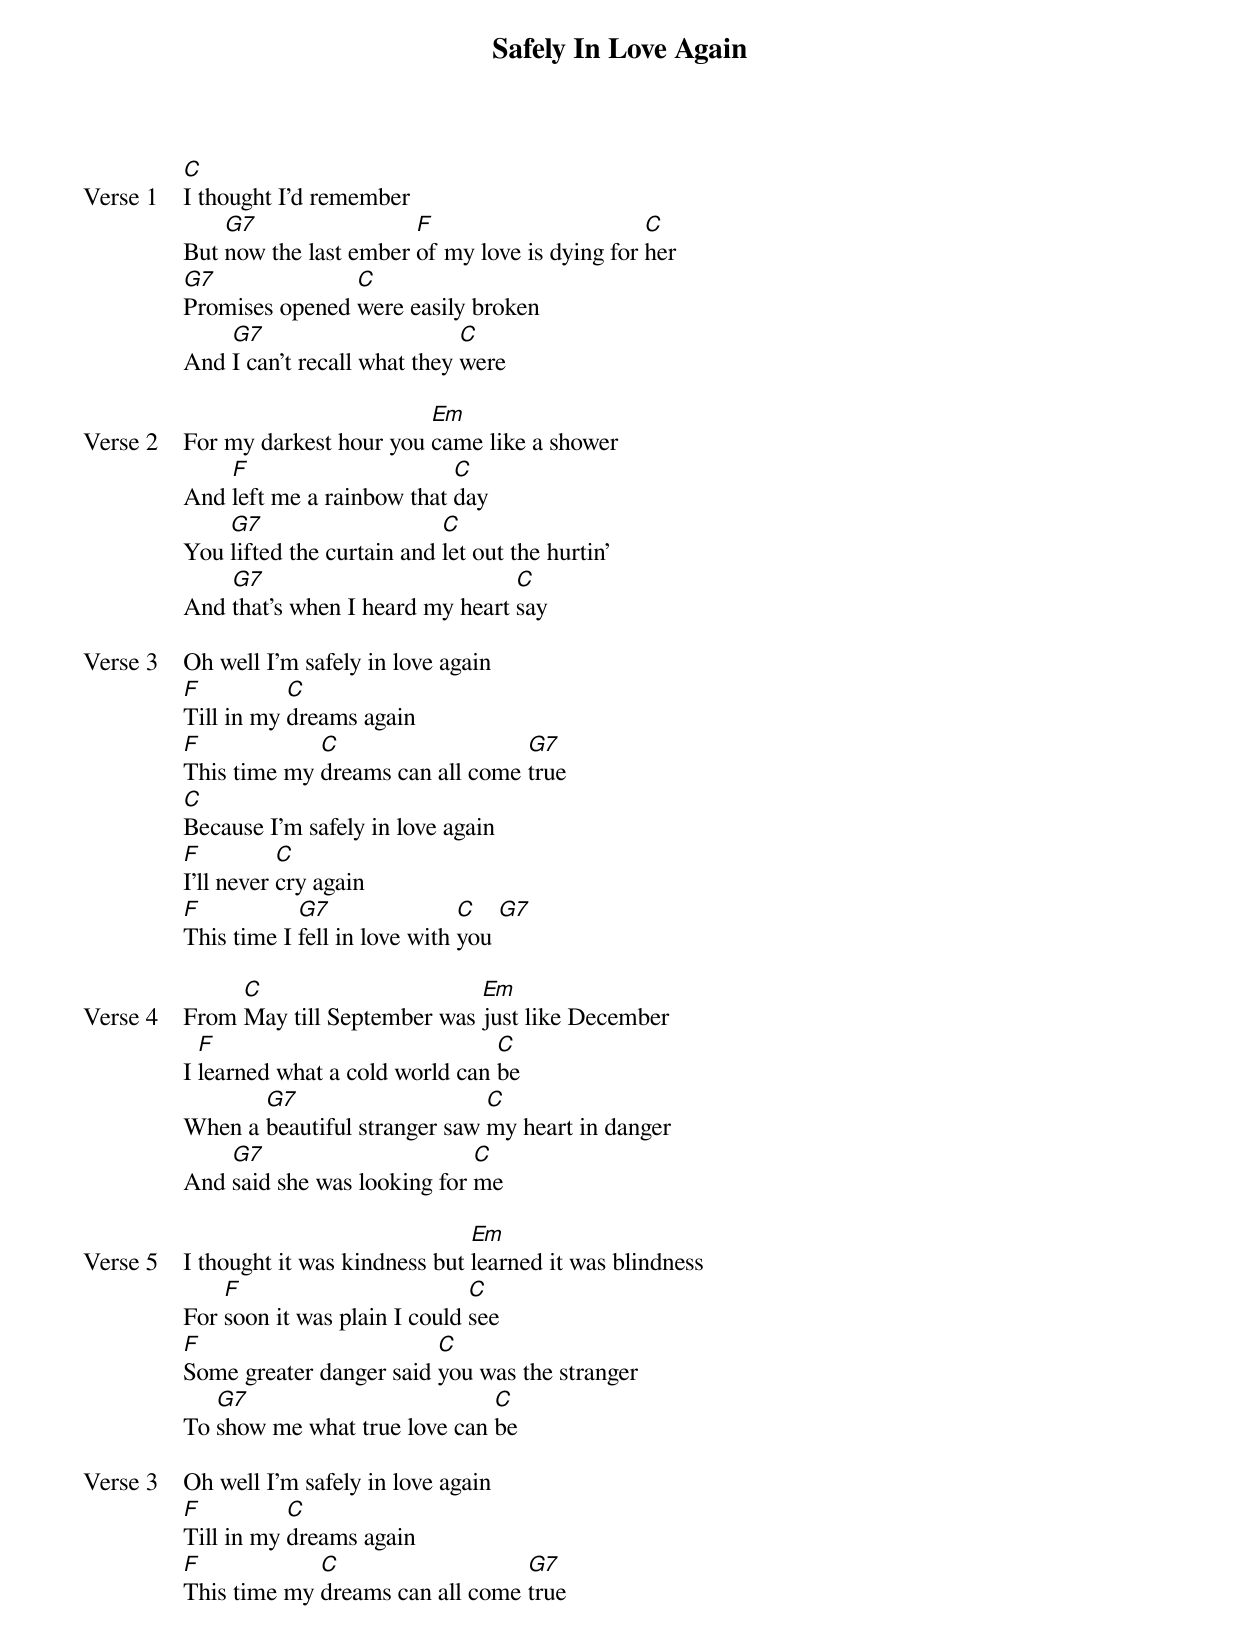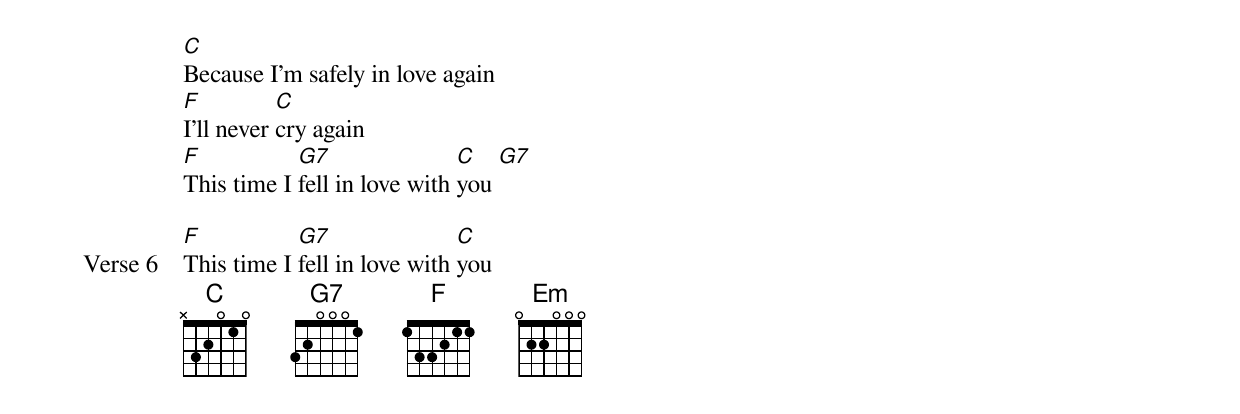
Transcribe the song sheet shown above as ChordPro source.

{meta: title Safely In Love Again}
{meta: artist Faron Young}
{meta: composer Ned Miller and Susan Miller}
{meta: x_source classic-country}
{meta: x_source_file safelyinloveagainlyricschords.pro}
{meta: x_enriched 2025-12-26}

{start_of_verse: Verse 1}
[C]I thought I’d remember
But [G7]now the last ember [F]of my love is dying for [C]her
[G7]Promises opened [C]were easily broken
And [G7]I can’t recall what they [C]were
{end_of_verse}

{start_of_verse: Verse 2}
For my darkest hour you [Em]came like a shower
And [F]left me a rainbow that [C]day
You [G7]lifted the curtain and [C]let out the hurtin’
And [G7]that’s when I heard my heart [C]say
{end_of_verse}

{start_of_verse: Verse 3}
Oh well I’m safely in love again
[F]Till in my [C]dreams again
[F]This time my [C]dreams can all come [G7]true
[C]Because I’m safely in love again
[F]I’ll never [C]cry again
[F]This time I [G7]fell in love with [C]you [G7]
{end_of_verse}

{start_of_verse: Verse 4}
From [C]May till September was [Em]just like December
I [F]learned what a cold world can [C]be
When a [G7]beautiful stranger saw [C]my heart in danger
And [G7]said she was looking for [C]me
{end_of_verse}

{start_of_verse: Verse 5}
I thought it was kindness but [Em]learned it was blindness
For [F]soon it was plain I could [C]see
[F]Some greater danger said [C]you was the stranger
To [G7]show me what true love can [C]be
{end_of_verse}

{start_of_verse: Verse 3}
Oh well I’m safely in love again
[F]Till in my [C]dreams again
[F]This time my [C]dreams can all come [G7]true
[C]Because I’m safely in love again
[F]I’ll never [C]cry again
[F]This time I [G7]fell in love with [C]you [G7]
{end_of_verse}

{start_of_verse: Verse 6}
[F]This time I [G7]fell in love with [C]you
{end_of_verse}
